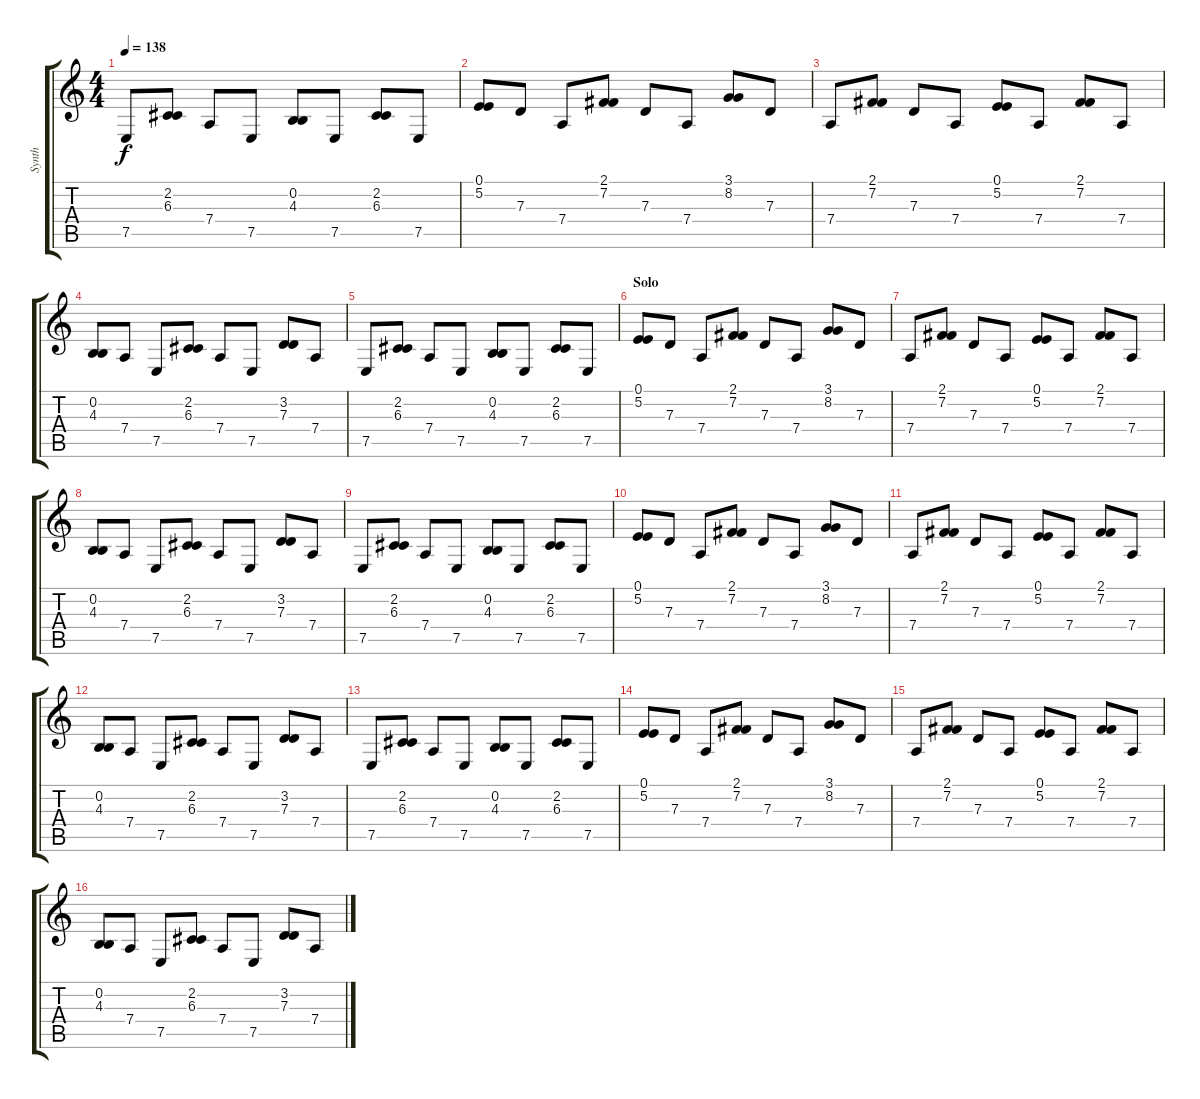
\track ("Synth" "Synth") {instrument stringensemble1}
\staff {score tabs}
\tuning (E4 B3 G3 D3 A2 E2) {hide}
\ts (4 4)
\tempo 138
\clef g2
\ks c
7.5.8{dy f} (2.2 6.3).8 7.4.8 7.5.8 (0.2 4.3).8 7.5.8 (2.2 6.3).8 7.5.8 |
(0.1 5.2).8 7.3.8 7.4.8 (2.1 7.2).8 7.3.8 7.4.8 (3.1 8.2).8 7.3.8 |
7.4.8 (2.1 7.2).8 7.3.8 7.4.8 (0.1 5.2).8 7.4.8 (2.1 7.2).8 7.4.8 |
(0.2 4.3).8 7.4.8 7.5.8 (2.2 6.3).8 7.4.8 7.5.8 (3.2 7.3).8 7.4.8 |
7.5.8 (2.2 6.3).8 7.4.8 7.5.8 (0.2 4.3).8 7.5.8 (2.2 6.3).8 7.5.8 |
\section ("" "Solo")
(0.1 5.2).8 7.3.8 7.4.8 (2.1 7.2).8 7.3.8 7.4.8 (3.1 8.2).8 7.3.8 |
7.4.8 (2.1 7.2).8 7.3.8 7.4.8 (0.1 5.2).8 7.4.8 (2.1 7.2).8 7.4.8 |
(0.2 4.3).8 7.4.8 7.5.8 (2.2 6.3).8 7.4.8 7.5.8 (3.2 7.3).8 7.4.8 |
7.5.8 (2.2 6.3).8 7.4.8 7.5.8 (0.2 4.3).8 7.5.8 (2.2 6.3).8 7.5.8 |
(0.1 5.2).8 7.3.8 7.4.8 (2.1 7.2).8 7.3.8 7.4.8 (3.1 8.2).8 7.3.8 |
7.4.8 (2.1 7.2).8 7.3.8 7.4.8 (0.1 5.2).8 7.4.8 (2.1 7.2).8 7.4.8 |
(0.2 4.3).8 7.4.8 7.5.8 (2.2 6.3).8 7.4.8 7.5.8 (3.2 7.3).8 7.4.8 |
7.5.8 (2.2 6.3).8 7.4.8 7.5.8 (0.2 4.3).8 7.5.8 (2.2 6.3).8 7.5.8 |
(0.1 5.2).8 7.3.8 7.4.8 (2.1 7.2).8 7.3.8 7.4.8 (3.1 8.2).8 7.3.8 |
7.4.8 (2.1 7.2).8 7.3.8 7.4.8 (0.1 5.2).8 7.4.8 (2.1 7.2).8 7.4.8 |
(0.2 4.3).8 7.4.8 7.5.8 (2.2 6.3).8 7.4.8 7.5.8 (3.2 7.3).8 7.4.8
